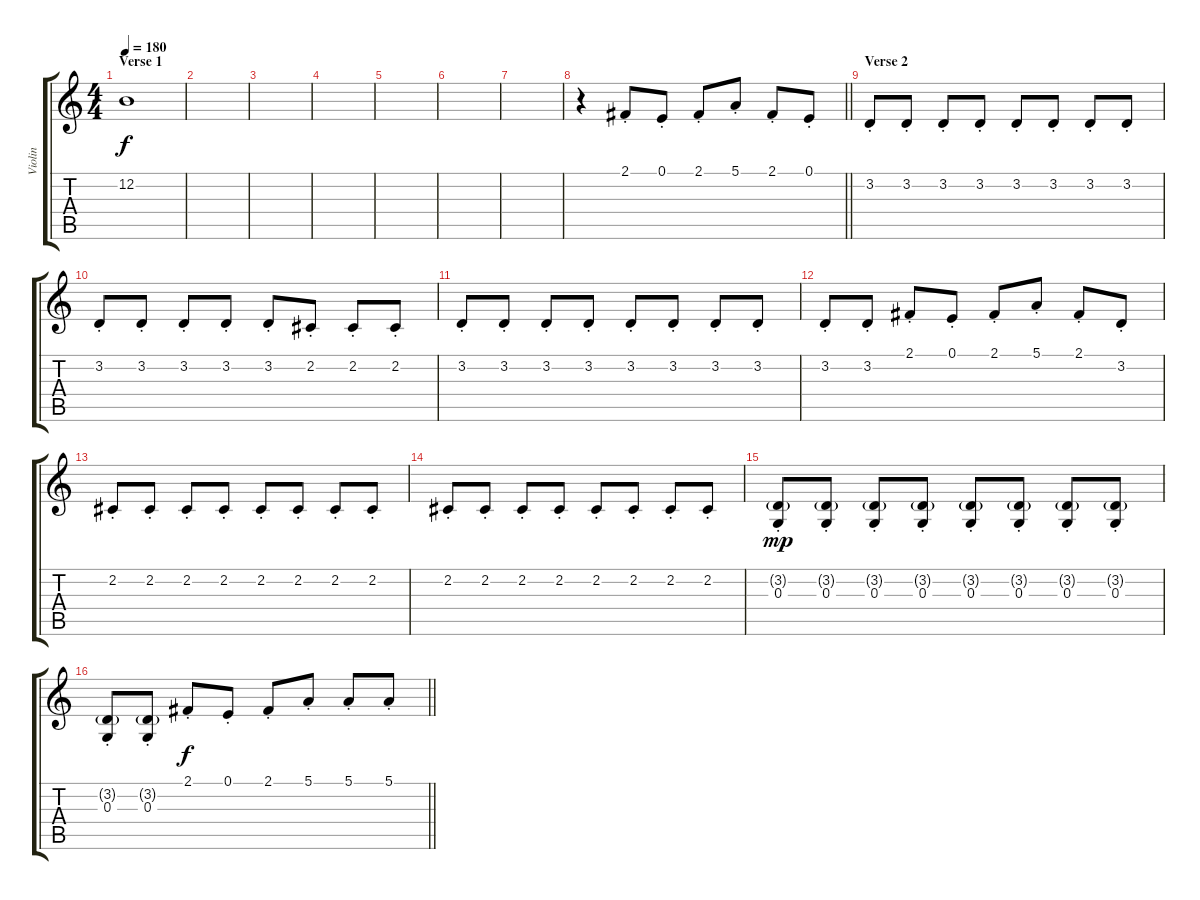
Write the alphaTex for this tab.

\track ("Violin" "Violin") {instrument violin}
\staff {score tabs}
\tuning (E4 B3 G3 D3 A2 E2) {hide}
\ts (4 4)
\section ("" "Verse 1")
\tempo 180
\clef g2
\ks c
12.2.1{dy f} |
|
|
|
|
|
|
\barLineRight lightlight
r.4{volume 10 balance 5} 2.1{st}.8 0.1{st}.8 2.1{st}.8 5.1{st}.8 2.1{st}.8 0.1{st}.8 |
\section ("" "Verse 2")
3.2{st}.8 3.2{st}.8 3.2{st}.8 3.2{st}.8 3.2{st}.8 3.2{st}.8 3.2{st}.8 3.2{st}.8 |
3.2{st}.8 3.2{st}.8 3.2{st}.8 3.2{st}.8 3.2{st}.8 2.2{st}.8 2.2{st}.8 2.2{st}.8 |
3.2{st}.8 3.2{st}.8 3.2{st}.8 3.2{st}.8 3.2{st}.8 3.2{st}.8 3.2{st}.8 3.2{st}.8 |
3.2{st}.8 3.2{st}.8 2.1{st}.8 0.1{st}.8 2.1{st}.8 5.1{st}.8 2.1{st}.8 3.2{st}.8 |
2.2{st}.8 2.2{st}.8 2.2{st}.8 2.2{st}.8 2.2{st}.8 2.2{st}.8 2.2{st}.8 2.2{st}.8 |
2.2{st}.8 2.2{st}.8 2.2{st}.8 2.2{st}.8 2.2{st}.8 2.2{st}.8 2.2{st}.8 2.2{st}.8 |
(3.2{g st} 0.3{st}).8{dy mp} (3.2{g st} 0.3{st}).8 (3.2{g st} 0.3{st}).8 (3.2{g st} 0.3{st}).8 (3.2{g st} 0.3{st}).8 (3.2{g st} 0.3{st}).8 (3.2{g st} 0.3{st}).8 (3.2{g st} 0.3{st}).8 |
\barLineRight lightlight
(3.2{g st} 0.3{st}).8 (3.2{g st} 0.3{st}).8 2.1{st}.8{dy f} 0.1{st}.8 2.1{st}.8 5.1{st}.8 5.1{st}.8 5.1{st}.8
